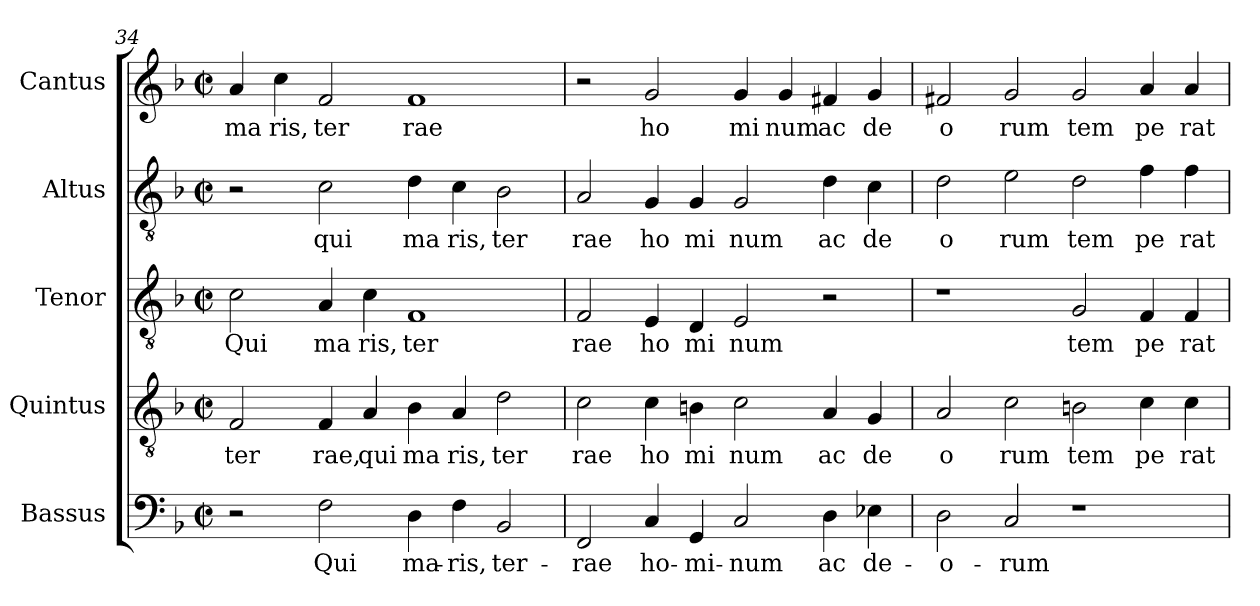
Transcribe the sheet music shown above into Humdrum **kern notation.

**kern	**text	**kern	**text	**kern	**text	**kern	**text	**kern	**text
*part5	*part5	*part4	*part4	*part3	*part3	*part2	*part2	*part1	*part1
*staff5	*staff5	*staff4	*staff4	*staff3	*staff3	*staff2	*staff2	*staff1	*staff1
*I"Bassus	*	*I"Quintus	*	*I"Tenor	*	*I"Altus	*	*I"Cantus	*
*clefF4	*	*clefGv2	*	*clefGv2	*	*clefGv2	*	*clefG2	*
*k[b-]	*	*k[b-]	*	*k[b-]	*	*k[b-]	*	*k[b-]	*
*F:	*	*F:	*	*F:	*	*F:	*	*F:	*
*M2/2	*	*M2/2	*	*M2/2	*	*M2/2	*	*M2/2	*
*met(c|)	*	*met(c|)	*	*met(c|)	*	*met(c|)	*	*met(c|)	*
=34	=34	=34	=34	=34	=34	=34	=34	=34	=34
!	!	!	!LO:LY:b:cj	!	!LO:LY:b:cj	!	!	!	!LO:LY:b:cj
2r	.	2F/	ter	2c\	Qui	2r	.	4a/	ma
!	!	!	!	!	!	!	!	!	!LO:LY:b:cj
.	.	.	.	.	.	.	.	4cc\	ris,
!	!LO:LY:b:cj	!	!LO:LY:b:cj	!	!LO:LY:b:cj	!	!LO:LY:b:cj	!	!LO:LY:b:cj
2F\	Qui	4F/	rae,	4A/	ma	2c\	qui	2f/	ter
!	!	!	!LO:LY:b:cj	!	!LO:LY:b:cj	!	!	!	!
.	.	4A/	qui	4c\	ris,	.	.	.	.
!	!LO:LY:b:cj	!	!LO:LY:b:cj	!	!LO:LY:b:cj	!	!LO:LY:b:cj	!	!LO:LY:b:cj
4D\	ma-	4B-\	ma	1F	ter	4d\	ma	1f	rae
!	!LO:LY:b:cj	!	!LO:LY:b:cj	!	!	!	!LO:LY:b:cj	!	!
4F\	-ris,	4A/	ris,	.	.	4c\	ris,	.	.
!	!LO:LY:b:cj	!	!LO:LY:b:cj	!	!	!	!LO:LY:b:cj	!	!
2BB-/	ter-	2d\	ter	.	.	2B-\	ter	.	.
=35	=35	=35	=35	=35	=35	=35	=35	=35	=35
!	!LO:LY:b:cj	!	!LO:LY:b:cj	!	!LO:LY:b:cj	!	!LO:LY:b:cj	!	!
2FF/	-rae	2c\	rae	2F/	rae	2A/	rae	2r	.
!	!LO:LY:b:cj	!	!LO:LY:b:cj	!	!LO:LY:b:cj	!	!LO:LY:b:cj	!	!LO:LY:b:cj
4C/	ho-	4c\	ho	4E/	ho	4G/	ho	2g/	ho
!	!LO:LY:b:cj	!	!LO:LY:b:cj	!	!LO:LY:b:cj	!	!LO:LY:b:cj	!	!
4GG/	-mi-	4Bn\	mi	4D/	mi	4G/	mi	.	.
!	!LO:LY:b:cj	!	!LO:LY:b:cj	!	!LO:LY:b:cj	!	!LO:LY:b:cj	!	!LO:LY:b:cj
2C/	-num	2c\	num	2E/	num	2G/	num	4g/	mi
!	!	!	!	!	!	!	!	!	!LO:LY:b:cj
.	.	.	.	.	.	.	.	4g/	num
!	!LO:LY:b:cj	!	!LO:LY:b:cj	!	!	!	!LO:LY:b:cj	!	!LO:LY:b:cj
4D\	ac	4A/	ac	2r	.	4d\	ac	4f#X/	ac
!	!LO:LY:b:cj	!	!LO:LY:b:cj	!	!	!	!LO:LY:b:cj	!	!LO:LY:b:cj
4E-X\	de-	4G/	de	.	.	4c\	de	4g/	de
=36	=36	=36	=36	=36	=36	=36	=36	=36	=36
!	!LO:LY:b:cj	!	!LO:LY:b:cj	!	!	!	!LO:LY:b:cj	!	!LO:LY:b:cj
2D\	-o-	2A/	o	1r	.	2d\	o	2f#X/	o
!	!LO:LY:b:cj	!	!LO:LY:b:cj	!	!	!	!LO:LY:b:cj	!	!LO:LY:b:cj
2C/	-rum	2c\	rum	.	.	2e\	rum	2g/	rum
!	!	!	!LO:LY:b:cj	!	!LO:LY:b:cj	!	!LO:LY:b:cj	!	!LO:LY:b:cj
1r	.	2Bn\	tem	2G/	tem	2d\	tem	2g/	tem
!	!	!	!LO:LY:b:cj	!	!LO:LY:b:cj	!	!LO:LY:b:cj	!	!LO:LY:b:cj
.	.	4c\	pe	4F/	pe	4f\	pe	4a/	pe
!	!	!	!LO:LY:b:cj	!	!LO:LY:b:cj	!	!LO:LY:b:cj	!	!LO:LY:b:cj
.	.	4c\	rat	4F/	rat	4f\	rat	4a/	rat
=	=	=	=	=	=	=	=	=	=
*-	*-	*-	*-	*-	*-	*-	*-	*-	*-
